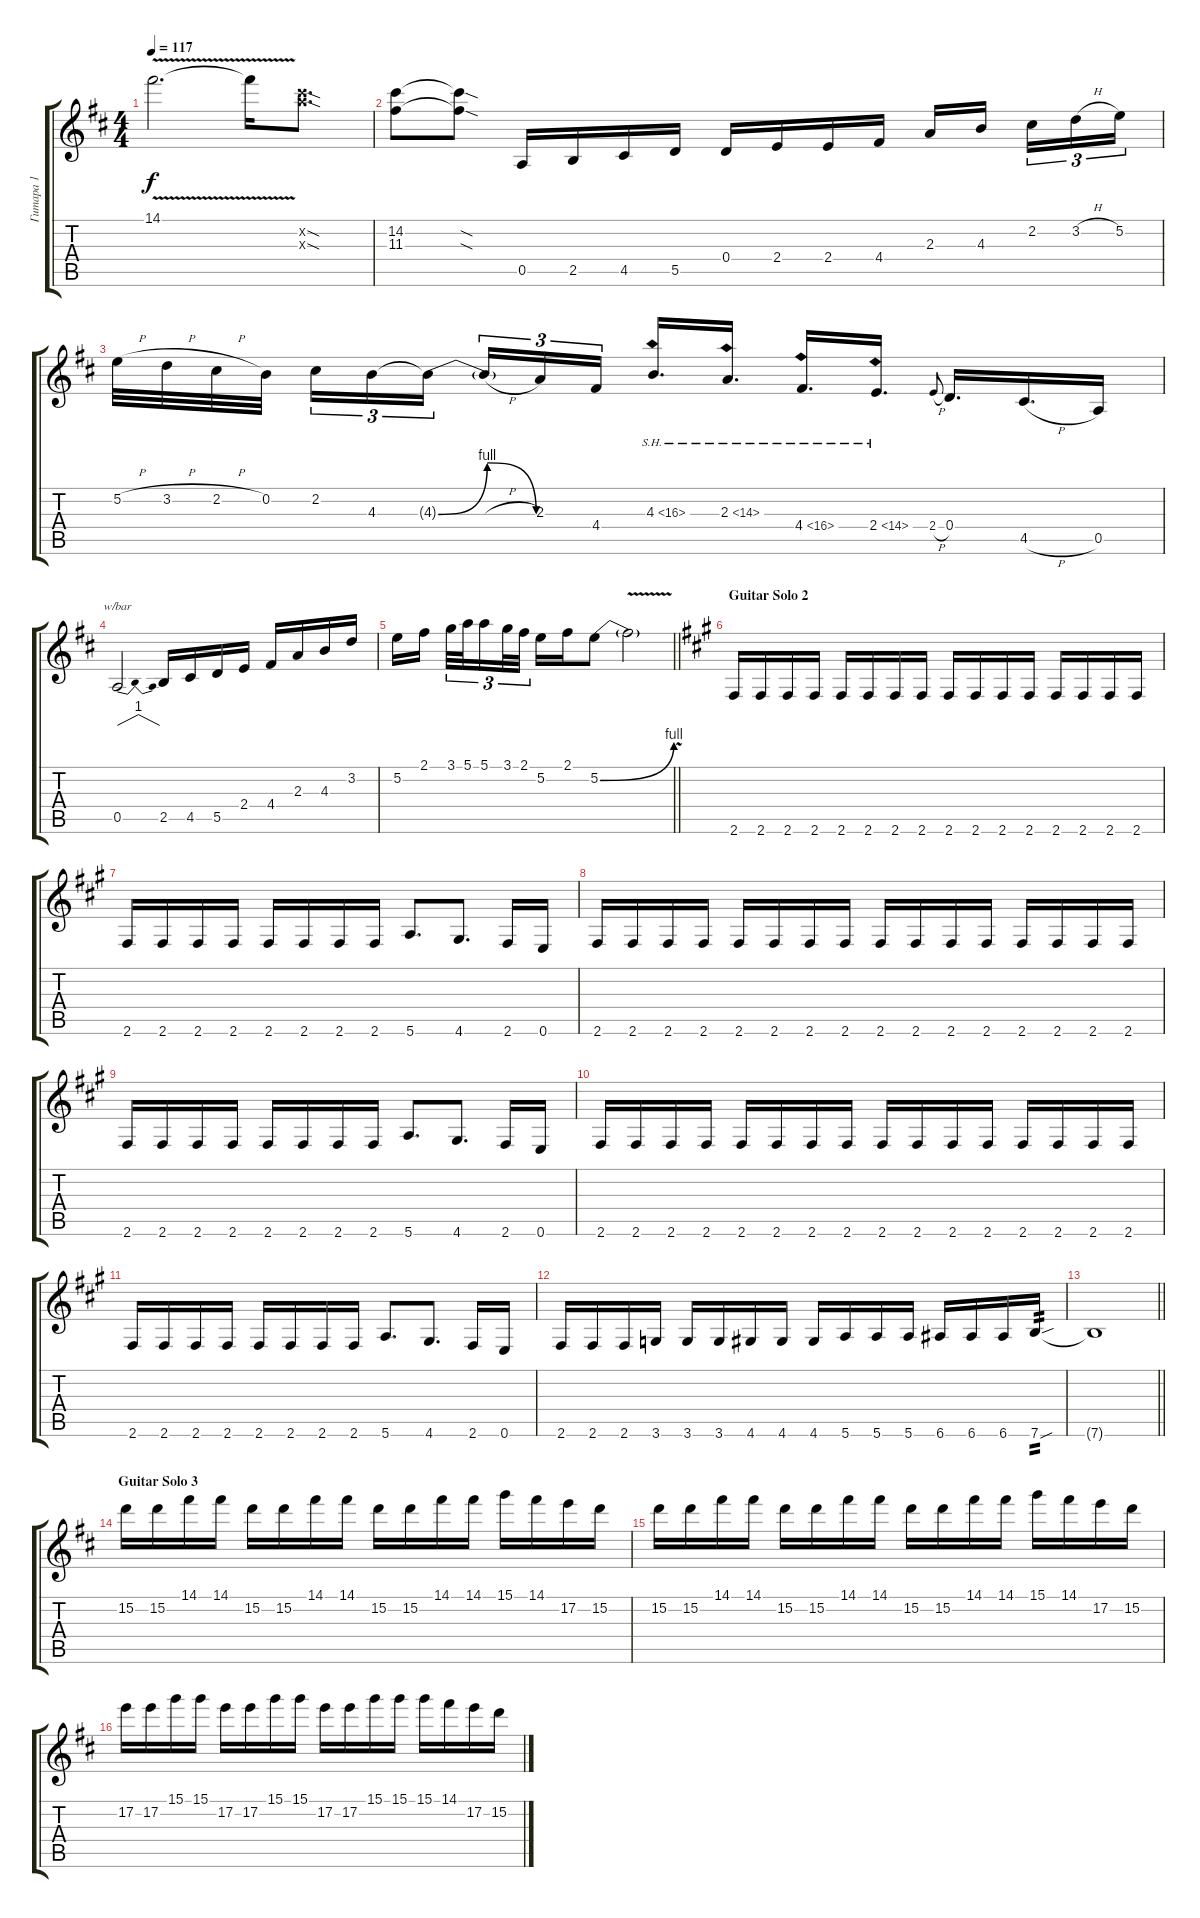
\track ("Гитара 1" "Гитара 1") {instrument distortionguitar}
\staff {score tabs}
\tuning (E4 B3 G3 D3 A2 E2) {hide}
\ts (4 4)
\tempo 117
\clef g2
\ks d
14.1{v}.2{d dy f} 14.1{t}.16 (14.2{sod x} 14.3{sod x}).8{d} |
(14.2 11.3).8 (14.2{sod t} 11.3{sod t}).8 0.5.16 2.5.16 4.5.16 5.5.16 0.4.16 2.4.16 2.4.16 4.4.16 2.3.16 4.3.16{beam splitsecondary} 2.2.16{tu (3 2)} 3.2{h}.16{tu (3 2)} 5.2.16{tu (3 2)} |
5.2{h}.32 3.2{h}.32 2.2{h}.32 0.2.32{beam splitsecondary} 2.2.16{tu (3 2)} 4.3.16{tu (3 2)} 4.3{be (bendrelease 0 0 20 4 37 4 60 0) t}.16{tu (3 2)} 4.3{h t}.16{tu (3 2)} 2.3.16{tu (3 2)} 4.4.16{tu (3 2) beam splitsecondary} 4.3{sh 12}.16{d} 2.3{sh 12}.16{d} 4.4{sh 12}.16{d} 2.4{sh 12}.16{d} 2.4{h}.8{gr onbeat} 0.4.16{d} 4.5{h}.16{d} 0.5.16 |
0.5.2{tbe (dip default 0 0 30 4 50 4 60 0)} 2.5.16 4.5.16 5.5.16 2.4.16 4.4.16 2.3.16 4.3.16 3.2.16 |
\barLineRight lightlight
5.2.16 2.1.16{beam splitsecondary} 3.1.32{tu (3 2)} 5.1.32{tu (3 2)} 5.1.16{tu (3 2)} 3.1.32{tu (3 2)} 2.1.32{tu (3 2)} 5.2.16 2.1.16 5.2{be (bend 0 0 60 4)}.8 5.2{v t}.2 |
\section ("" "Guitar Solo 2")
\ks f#minor
2.6.16 2.6.16 2.6.16 2.6.16 2.6.16 2.6.16 2.6.16 2.6.16 2.6.16 2.6.16 2.6.16 2.6.16 2.6.16 2.6.16 2.6.16 2.6.16 |
2.6.16 2.6.16 2.6.16 2.6.16 2.6.16 2.6.16 2.6.16 2.6.16 5.6.8{d} 4.6.8{d} 2.6.16 0.6.16 |
2.6.16 2.6.16 2.6.16 2.6.16 2.6.16 2.6.16 2.6.16 2.6.16 2.6.16 2.6.16 2.6.16 2.6.16 2.6.16 2.6.16 2.6.16 2.6.16 |
2.6.16 2.6.16 2.6.16 2.6.16 2.6.16 2.6.16 2.6.16 2.6.16 5.6.8{d} 4.6.8{d} 2.6.16 0.6.16 |
2.6.16 2.6.16 2.6.16 2.6.16 2.6.16 2.6.16 2.6.16 2.6.16 2.6.16 2.6.16 2.6.16 2.6.16 2.6.16 2.6.16 2.6.16 2.6.16 |
2.6.16 2.6.16 2.6.16 2.6.16 2.6.16 2.6.16 2.6.16 2.6.16 5.6.8{d} 4.6.8{d} 2.6.16 0.6.16 |
2.6.16 2.6.16 2.6.16 3.6.16 3.6.16 3.6.16 4.6.16 4.6.16 4.6.16 5.6.16 5.6.16 5.6.16 6.6.16 6.6.16 6.6.16 7.6{sou}.16{tp 2} |
\barLineRight lightlight
7.6{t}.1 |
\section ("" "Guitar Solo 3")
\ks bminor
15.2.16 15.2.16 14.1.16 14.1.16 15.2.16 15.2.16 14.1.16 14.1.16 15.2.16 15.2.16 14.1.16 14.1.16 15.1.16 14.1.16 17.2.16 15.2.16 |
15.2.16 15.2.16 14.1.16 14.1.16 15.2.16 15.2.16 14.1.16 14.1.16 15.2.16 15.2.16 14.1.16 14.1.16 15.1.16 14.1.16 17.2.16 15.2.16 |
17.2.16 17.2.16 15.1.16 15.1.16 17.2.16 17.2.16 15.1.16 15.1.16 17.2.16 17.2.16 15.1.16 15.1.16 15.1.16 14.1.16 17.2.16 15.2.16
